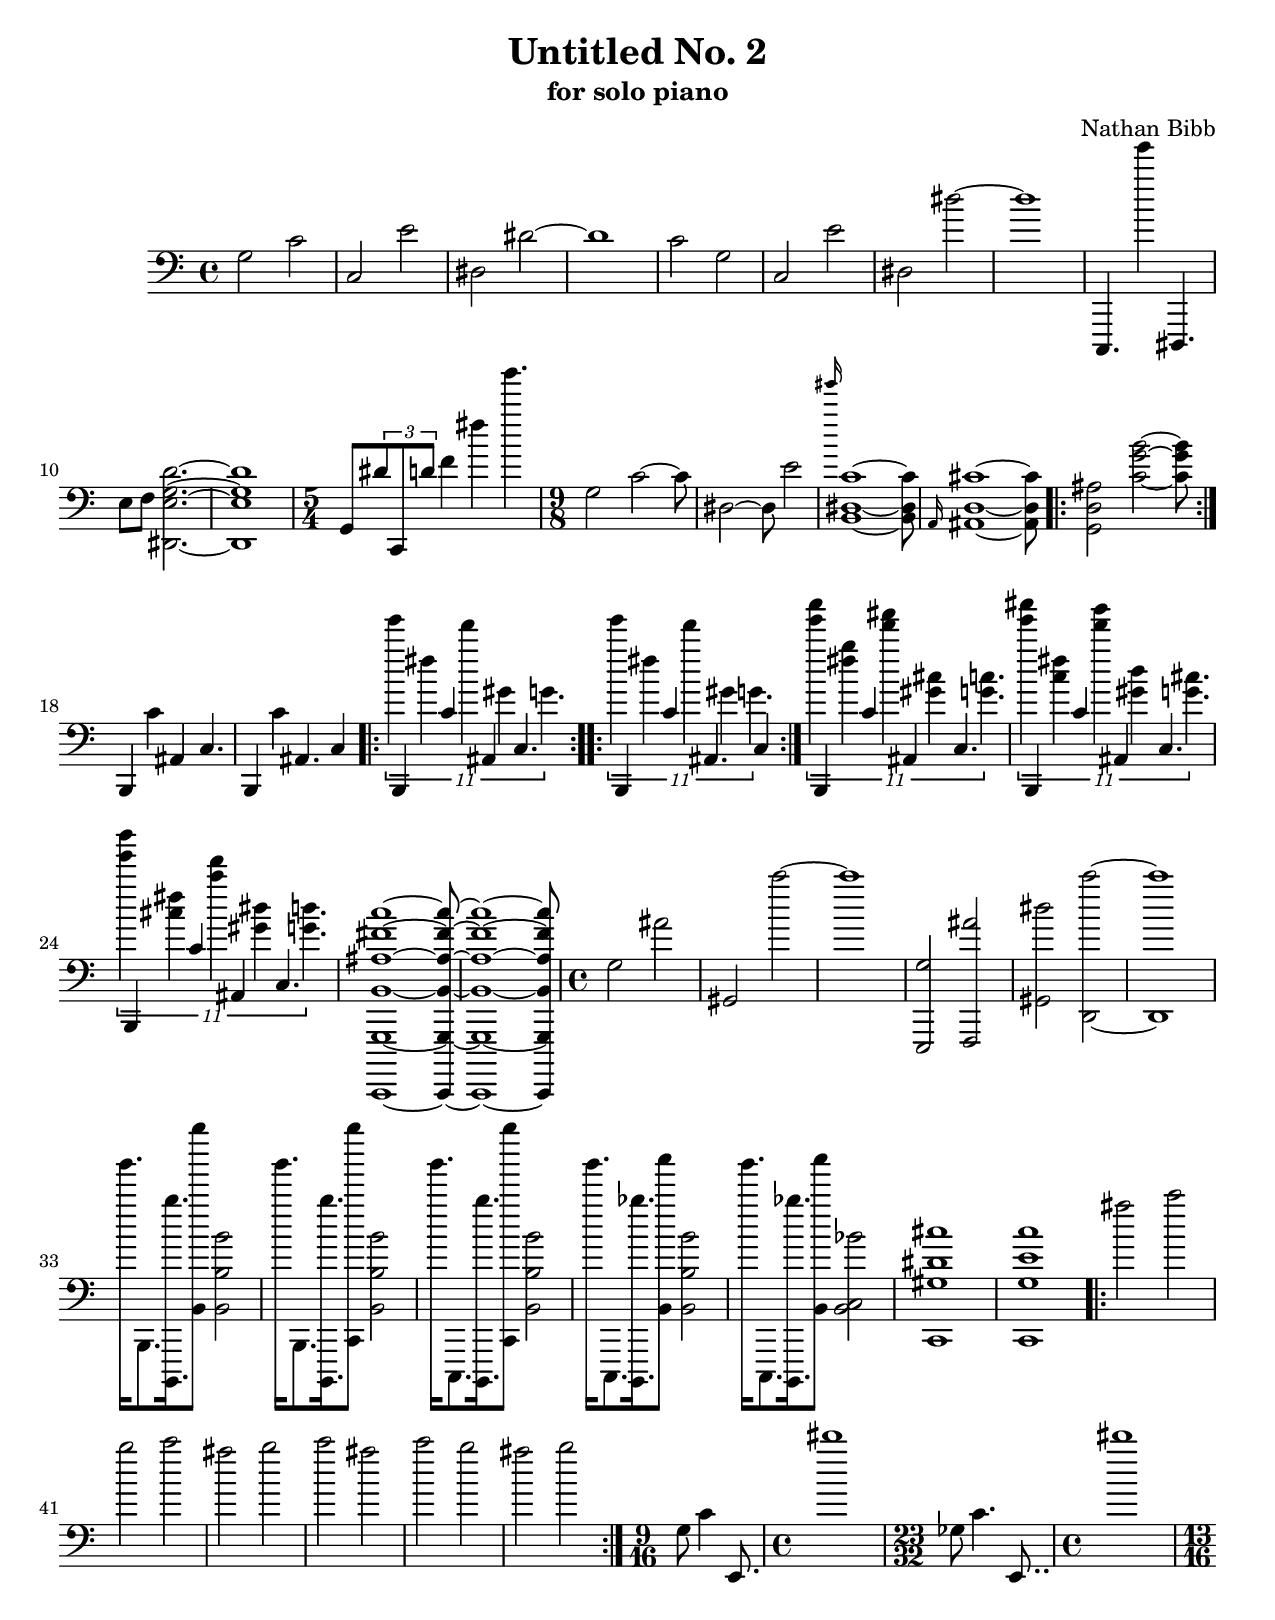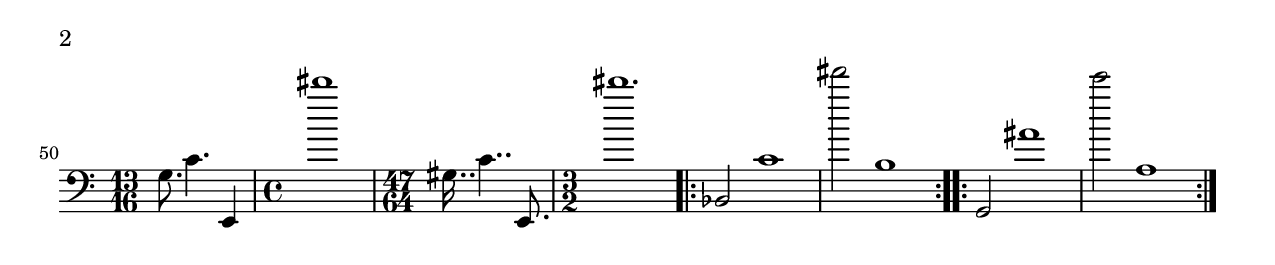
\version "2.12.0"
\header {
  title = "Untitled No. 2"
  subtitle = "for solo piano"
  composer = "Nathan Bibb"
}
\include "english.ly"
\paper {
 #(set-paper-size "letter")
}


sol = {

	\clef bass
                \time 4/4       g2              c'2
                                c2              e'2
                                ds2             ds'2 ~ ds'1
                                c'2             g2
                                c2              e'2
                                ds2             ds''2 ~ ds''1
                                c,,4.           g'''4           ds,,4.
                                e8              f8              <ds, e d' g>2. ~ <ds, e d' g>1
                \time 5/4       g,8     \times 2/3 { ds'8       c,8             d'8 }           f'4             fs''4           b'''4.
                \time 9/8       g2              c'2 ~ c'8
                                ds2 ~ ds8       e'2
                                \grace gs'''16  <c' ds b,>1 ~ <c' ds b,>8
                                \grace a,16     <cs' d as,>1 ~ <cs' d as,>8
                                \repeat volta 3 {               <g, d as>2      <c' g' b'>2 ~ <c' g' b'>8 }
                                b,,4            c'4             as,4            c4.
                                b,,4            c'4             as,4.           c4
                                \repeat volta 3         << { b,,4       c'4             as,4            c4. }   \\      { \times 9/11   { g'''4         fs''4           f'''4           gs'4            g'4. } } >>
                                \repeat volta 2         << { b,,4       c'4             as,4.           c4  }   \\      { \times 9/11   { g'''4         fs''4           f'''4           gs'4            g'4. } } >>
                                                        << { b,,4       c'4             as,4            c4. }   \\      { \times 9/11   { <g''' c''''>4 <fs'' b''>4     <f''' as'''>4   <gs' cs''>4     <g' c''>4. } } >>
                                                        << { b,,4       c'4             as,4            c4. }   \\      { \times 9/11   { <g''' cs''''>4        <fs'' c''>4     <f''' b'''>4    <gs' d''>4      <g' cs''>4. } } >>
                                                        << { b,,4       c'4             as,4            c4. }   \\      { \times 9/11   { <g''' d''''>4 <fs'' cs''>4    <f''' c'''>4    <gs' ds''>4     <g' d''>4. } } >>
                                <c,,, g,, b, as fs' c''>1 ~ <c,,, g,, b, as fs' c''>8 ~ <c,,, g,, b, as fs' c''>1 ~ <c,,, g,, b, as fs' c''>8
                \time 4/4       g2              as'2
                                gs,2            c'''2 ~ c'''1
                                <e,, g>2        <f,, as'>2
                                <ds'' gs,>2     <d, c'''>2 ~ <d, c'''>1
                                b'''16.         b,,8.           <b,,, b''>16.   <b, b''''>8     <b, b b'>2
                                b'''16.         b,,8.           <b,,, b''>16.   <c, b''''>8     <b, b b'>2
                                b'''16.         c,,8.           <b,,, b''>16.   <c, b''''>8     <b, b b'>2
                                b'''16.         c,,8.           <b,,, bf''>16.  <b, c''''>8     <b, b b'>2
                                b'''16.         c,,8.           <b,,, bf''>16.  <b, c''''>8     <b, c bf'>2
                                <c, gs ds' cs''>1
                                <c, g  e'  c''>1
                                \repeat volta 3 {               as''2           c'''2
                                                                b''2            c'''2
                                                                as''2           b''2
                                                                c'''2           as''2
                                                                c'''2           b''2
                                                                as''2           b''2 }
                \time 9/16      g8      c'4     e,8.    \time 4/4       ds'''1
                \time 23/32     gf8     c'4.    e,8..   \time 4/4       ds'''1
                \time 13/16     g8.     c'4.    e,4     \time 4/4       ds'''1
                \time 47/64     gs16..  c'4..   e,8.    \time 3/2       ds'''1.
                                \repeat volta 4 {       bf,2    c'1     fs'''2  b1 }
                                \repeat volta 3 {     g,2     as'1    e'''2   a1 }
}


\score {
	\new Staff \sol
	\layout { }
}	

\score {
	\unfoldRepeats {
		\new Staff \sol
		}
 		\midi {
 			\context {
				\Score
				tempoWholesPerMinute = #(ly:make-moment 111 8)
			}
 		}
 	}

